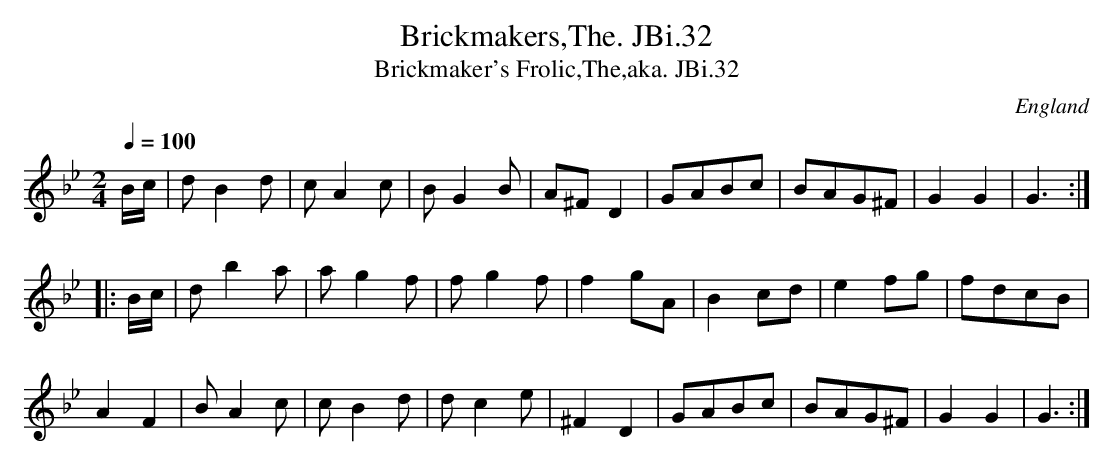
X:1
T:Brickmakers,The. JBi.32
T:Brickmaker's Frolic,The,aka. JBi.32
M:2/4
L:1/8
Q:1/4=100
O:England
K:Gm
B/c/|dB2d|cA2c|BG2B|A^FD2|GABc|BAG^F|G2G2|G3:|
|:B/c/|db2a|ag2f|fg2f|f2gA|B2cd|e2fg|fdcB|
A2F2|BA2c|cB2d|dc2e|^F2D2|GABc|BAG^F|G2G2|G3:|
